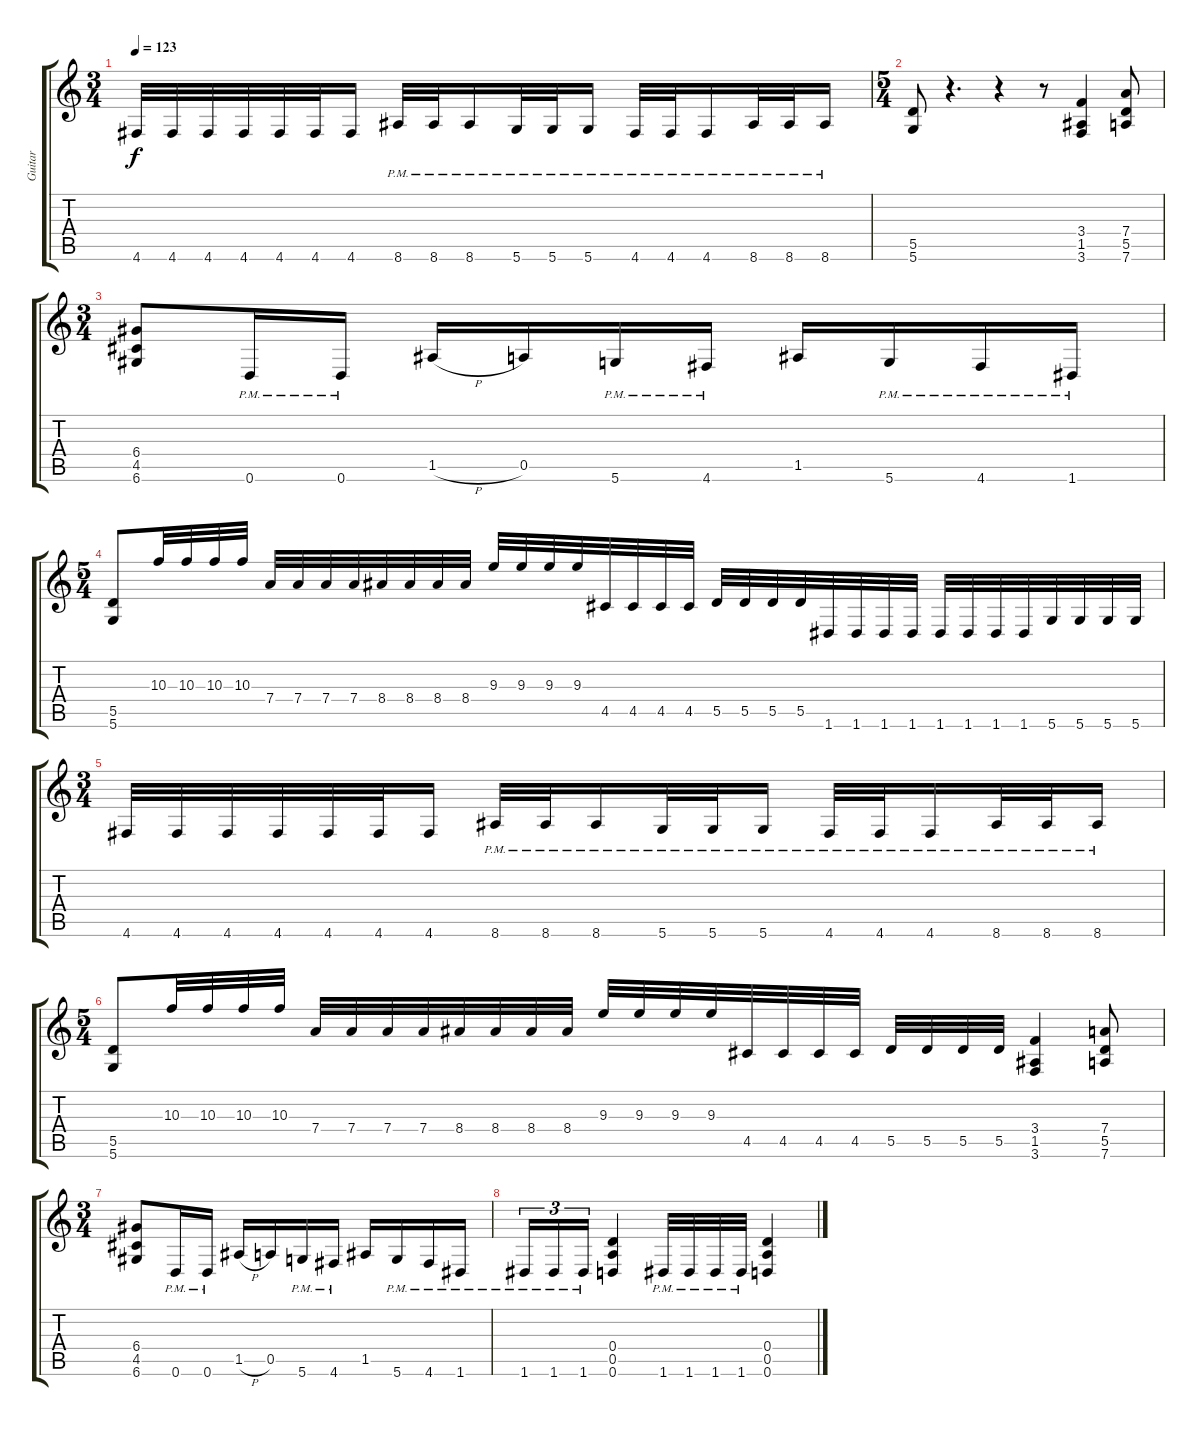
\track ("Guitar" "Guitar") {instrument distortionguitar}
\staff {score tabs}
\tuning (E4 B3 G3 D3 A2 D2) {hide}
\ts (3 4)
\tempo 123
\clef g2
\ks c
4.6.32{dy f} 4.6.32 4.6.32 4.6.32 4.6.32 4.6.32 4.6.16 8.6{pm}.32 8.6{pm}.32 8.6{pm}.16 5.6{pm}.32 5.6{pm}.32 5.6{pm}.16 4.6{pm}.32 4.6{pm}.32 4.6{pm}.16 8.6{pm}.32 8.6{pm}.32 8.6{pm}.16 |
\ts (5 4)
(5.5 5.6).8 r.4{d} r.4 r.8 (3.4 1.5 3.6).4 (7.4 5.5 7.6).8 |
\ts (3 4)
(6.4 4.5 6.6).8 0.6{pm}.16 0.6{pm}.16 1.5{h}.16 0.5.16 5.6{pm}.16 4.6{pm}.16 1.5.16 5.6{pm}.16 4.6{pm}.16 1.6{pm}.16 |
\ts (5 4)
(5.5 5.6).8 10.3.32 10.3.32 10.3.32 10.3.32 7.4.32 7.4.32 7.4.32 7.4.32 8.4.32 8.4.32 8.4.32 8.4.32 9.3.32 9.3.32 9.3.32 9.3.32 4.5.32 4.5.32 4.5.32 4.5.32 5.5.32 5.5.32 5.5.32 5.5.32 1.6.32 1.6.32 1.6.32 1.6.32 1.6.32 1.6.32 1.6.32 1.6.32 5.6.32 5.6.32 5.6.32 5.6.32 |
\ts (3 4)
4.6.32 4.6.32 4.6.32 4.6.32 4.6.32 4.6.32 4.6.16 8.6{pm}.32 8.6{pm}.32 8.6{pm}.16 5.6{pm}.32 5.6{pm}.32 5.6{pm}.16 4.6{pm}.32 4.6{pm}.32 4.6{pm}.16 8.6{pm}.32 8.6{pm}.32 8.6{pm}.16 |
\ts (5 4)
(5.5 5.6).8 10.3.32 10.3.32 10.3.32 10.3.32 7.4.32 7.4.32 7.4.32 7.4.32 8.4.32 8.4.32 8.4.32 8.4.32 9.3.32 9.3.32 9.3.32 9.3.32 4.5.32 4.5.32 4.5.32 4.5.32 5.5.32 5.5.32 5.5.32 5.5.32 (3.4 1.5 3.6).4 (7.4 5.5 7.6).8 |
\ts (3 4)
(6.4 4.5 6.6).8 0.6{pm}.16 0.6{pm}.16 1.5{h}.16 0.5.16 5.6{pm}.16 4.6{pm}.16 1.5.16 5.6{pm}.16 4.6{pm}.16 1.6{pm}.16 |
1.6{pm}.16{tu (3 2)} 1.6{pm}.16{tu (3 2)} 1.6{pm}.16{tu (3 2)} (0.4 0.5 0.6).4 1.6{pm}.32 1.6{pm}.32 1.6{pm}.32 1.6{pm}.32 (0.4 0.5 0.6).4
